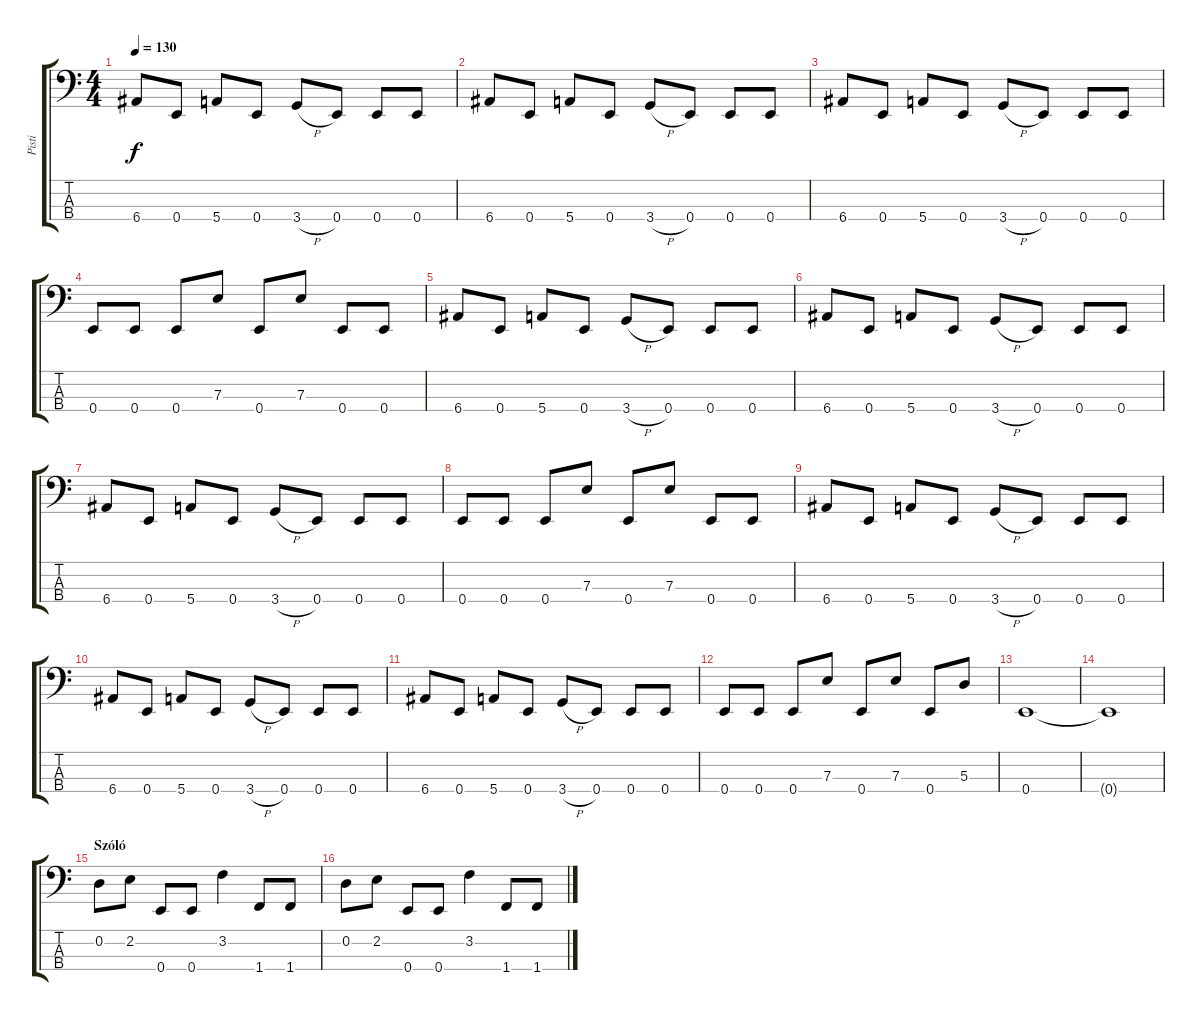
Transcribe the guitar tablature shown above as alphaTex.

\track ("Pisti" "Pisti") {instrument electricbassfinger}
\staff {score tabs}
\tuning (G2 D2 A1 E1) {hide}
\ts (4 4)
\tempo 130
\clef f4
\ks c
6.4.8{dy f} 0.4.8 5.4.8 0.4.8 3.4{h}.8 0.4.8 0.4.8 0.4.8 |
6.4.8 0.4.8 5.4.8 0.4.8 3.4{h}.8 0.4.8 0.4.8 0.4.8 |
6.4.8 0.4.8 5.4.8 0.4.8 3.4{h}.8 0.4.8 0.4.8 0.4.8 |
0.4.8 0.4.8 0.4.8 7.3.8 0.4.8 7.3.8 0.4.8 0.4.8 |
6.4.8 0.4.8 5.4.8 0.4.8 3.4{h}.8 0.4.8 0.4.8 0.4.8 |
6.4.8 0.4.8 5.4.8 0.4.8 3.4{h}.8 0.4.8 0.4.8 0.4.8 |
6.4.8 0.4.8 5.4.8 0.4.8 3.4{h}.8 0.4.8 0.4.8 0.4.8 |
0.4.8 0.4.8 0.4.8 7.3.8 0.4.8 7.3.8 0.4.8 0.4.8 |
6.4.8 0.4.8 5.4.8 0.4.8 3.4{h}.8 0.4.8 0.4.8 0.4.8 |
6.4.8 0.4.8 5.4.8 0.4.8 3.4{h}.8 0.4.8 0.4.8 0.4.8 |
6.4.8 0.4.8 5.4.8 0.4.8 3.4{h}.8 0.4.8 0.4.8 0.4.8 |
0.4.8 0.4.8 0.4.8 7.3.8 0.4.8 7.3.8 0.4.8 5.3.8 |
0.4.1 |
0.4{t}.1 |
\section ("" "Szóló")
0.2.8 2.2.8 0.4.8 0.4.8 3.2.4 1.4.8 1.4.8 |
0.2.8 2.2.8 0.4.8 0.4.8 3.2.4 1.4.8 1.4.8
